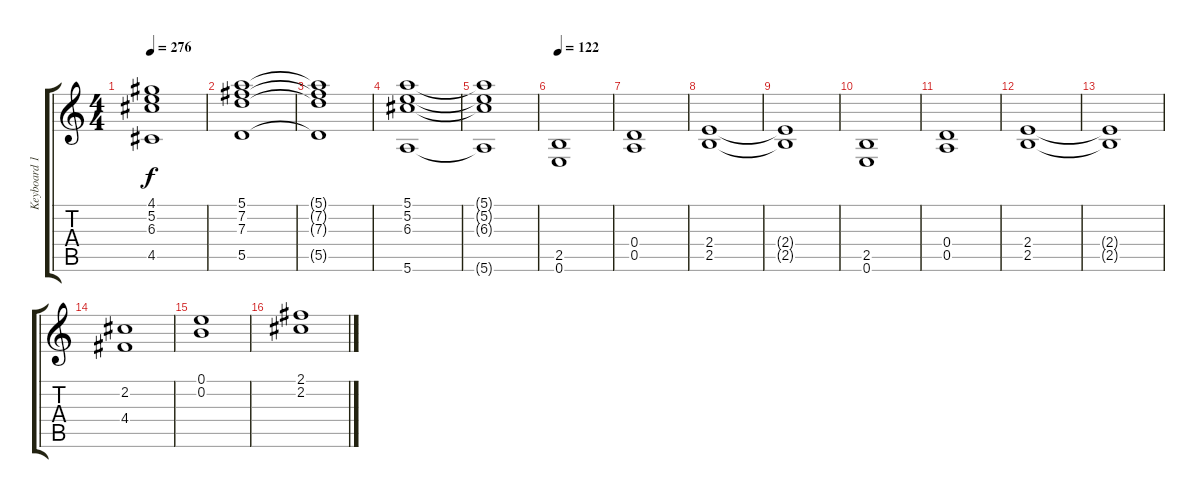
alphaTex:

\track ("Keyboard 1" "Keyboard 1") {instrument stringensemble1}
\staff {score tabs}
\tuning (E5 B4 G4 D4 A3 E3) {hide}
\ts (4 4)
\tempo 276
\clef g2
\ks c
(4.1{t} 5.2{t} 6.3{t} 4.5{t}).1{dy f} |
(5.1 7.2 7.3 5.5).1 |
(5.1{t} 7.2{t} 7.3{t} 5.5{t}).1 |
(5.1 5.2 6.3 5.6).1 |
(5.1{t} 5.2{t} 6.3{t} 5.6{t}).1 |
\tempo 122
(2.5 0.6).1 |
(0.4 0.5).1 |
(2.4 2.5).1 |
(2.4{t} 2.5{t}).1 |
(2.5 0.6).1 |
(0.4 0.5).1 |
(2.4 2.5).1 |
(2.4{t} 2.5{t}).1 |
(2.2 4.4).1 |
(0.1 0.2).1 |
(2.1 2.2).1
